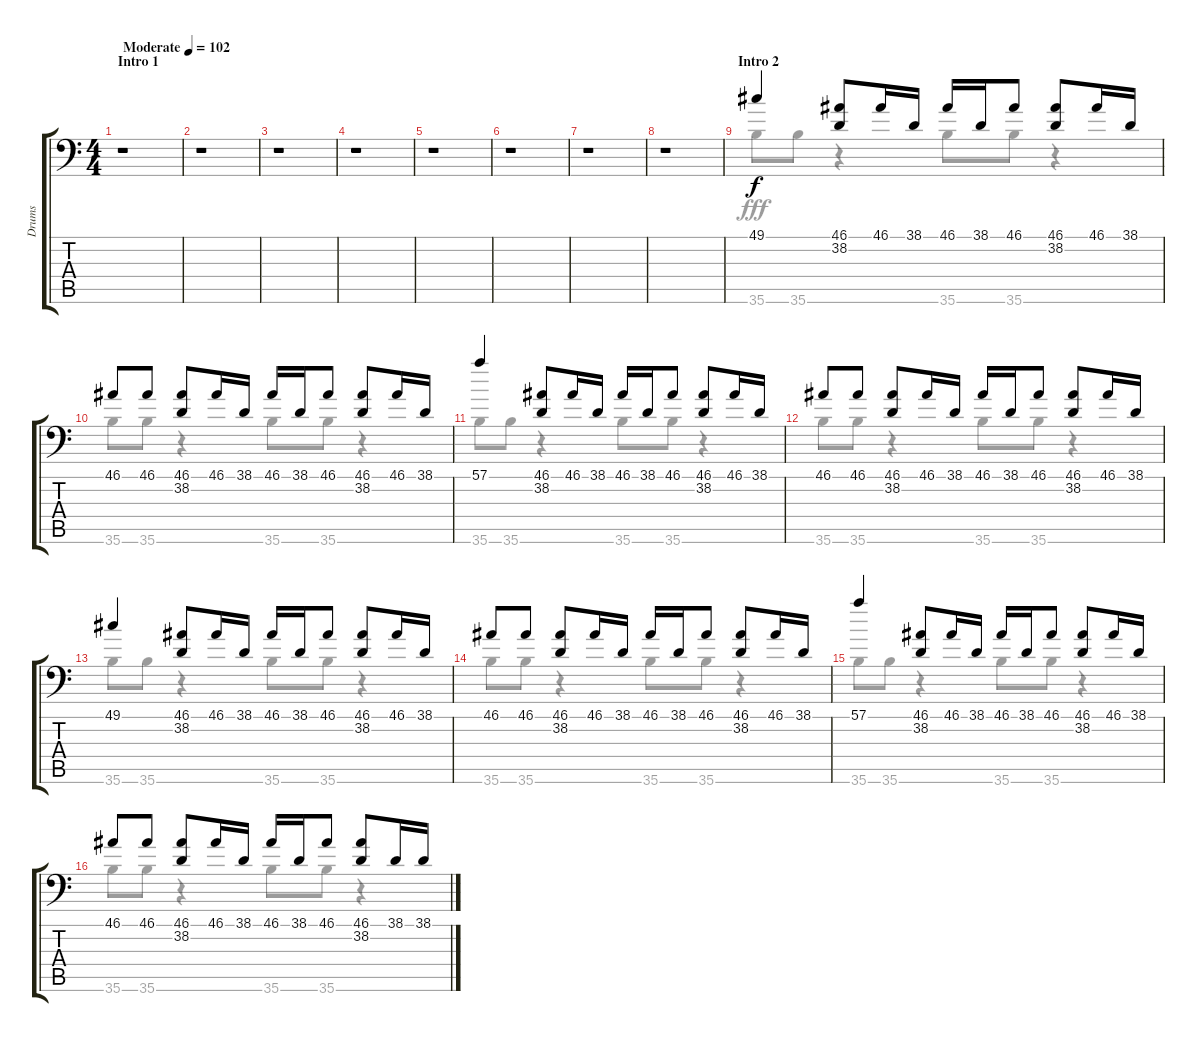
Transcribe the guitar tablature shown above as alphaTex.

\track ("Drums" "Drums") {instrument acousticgrandpiano}
\staff {score tabs}
\tuning (C-1 C-1 C-1 C-1 C-1 C-1) {hide}
\voice
\ts (4 4)
\section ("" "Intro 1")
\tempo (102 "Moderate")
\clef f4
\ks c
r.1{dy f instrument acousticgrandpiano} |
r.1 |
r.1 |
r.1 |
r.1 |
r.1 |
r.1 |
r.1 |
\section ("" "Intro 2")
49.1.4 (46.1 38.2).8 46.1.16 38.1.16 46.1.16 38.1.16 46.1.8 (46.1 38.2).8 46.1.16 38.1.16 |
46.1.8 46.1.8 (46.1 38.2).8 46.1.16 38.1.16 46.1.16 38.1.16 46.1.8 (46.1 38.2).8 46.1.16 38.1.16 |
57.1.4 (46.1 38.2).8 46.1.16 38.1.16 46.1.16 38.1.16 46.1.8 (46.1 38.2).8 46.1.16 38.1.16 |
46.1.8 46.1.8 (46.1 38.2).8 46.1.16 38.1.16 46.1.16 38.1.16 46.1.8 (46.1 38.2).8 46.1.16 38.1.16 |
49.1.4 (46.1 38.2).8 46.1.16 38.1.16 46.1.16 38.1.16 46.1.8 (46.1 38.2).8 46.1.16 38.1.16 |
46.1.8 46.1.8 (46.1 38.2).8 46.1.16 38.1.16 46.1.16 38.1.16 46.1.8 (46.1 38.2).8 46.1.16 38.1.16 |
57.1.4 (46.1 38.2).8 46.1.16 38.1.16 46.1.16 38.1.16 46.1.8 (46.1 38.2).8 46.1.16 38.1.16 |
46.1.8 46.1.8 (46.1 38.2).8 46.1.16 38.1.16 46.1.16 38.1.16 46.1.8 (46.1 38.2).8 38.1.16 38.1.16
\voice
\clef f4
\ottava regular
\simile none
\ks c
r.1{dy fff} |
r.1 |
r.1 |
r.1 |
r.1 |
r.1 |
r.1 |
r.1 |
35.6.8 35.6.8 r.4 35.6.8 35.6.8 r.4 |
35.6.8 35.6.8 r.4 35.6.8 35.6.8 r.4 |
35.6.8 35.6.8 r.4 35.6.8 35.6.8 r.4 |
35.6.8 35.6.8 r.4 35.6.8 35.6.8 r.4 |
35.6.8 35.6.8 r.4 35.6.8 35.6.8 r.4 |
35.6.8 35.6.8 r.4 35.6.8 35.6.8 r.4 |
35.6.8 35.6.8 r.4 35.6.8 35.6.8 r.4 |
35.6.8 35.6.8 r.4 35.6.8 35.6.8 r.4
